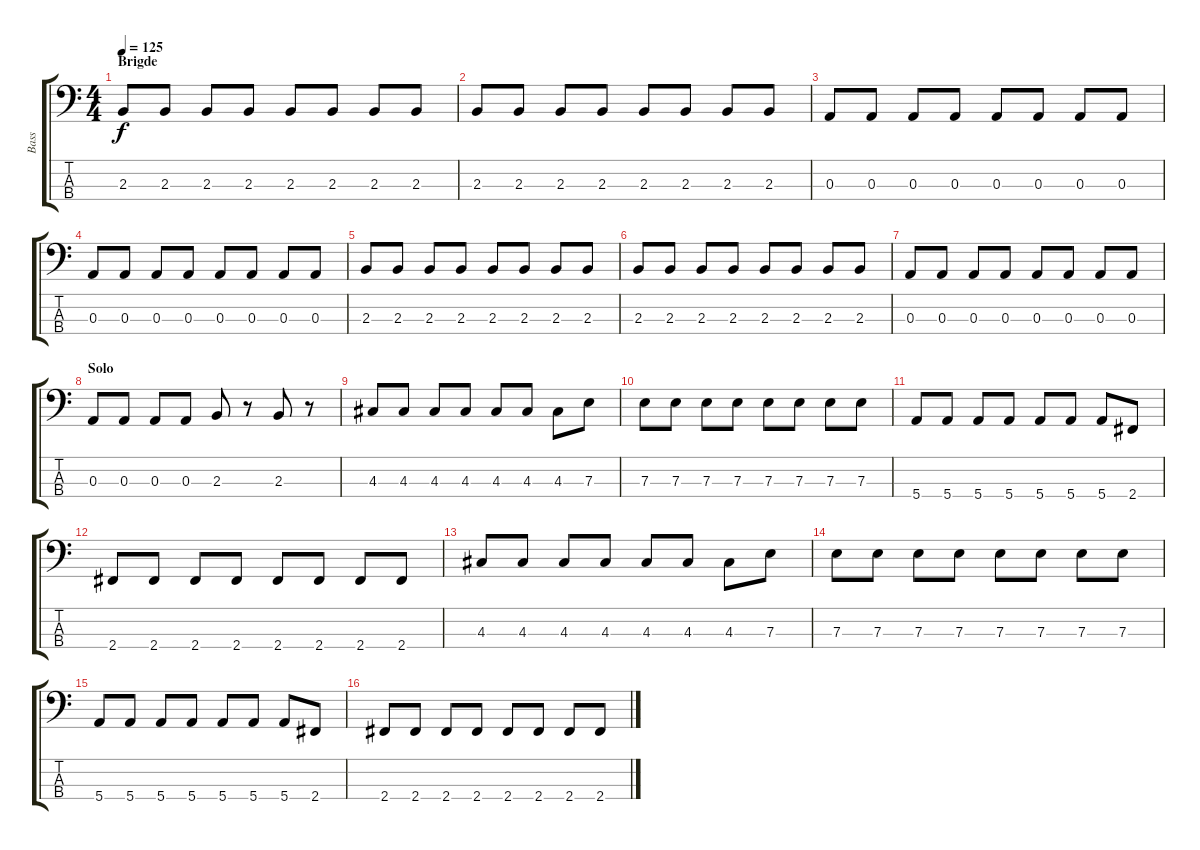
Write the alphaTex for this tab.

\track ("Bass" "Bass") {instrument electricbassfinger}
\staff {score tabs}
\tuning (G2 D2 A1 E1) {hide}
\ts (4 4)
\section ("" "Brigde")
\tempo 125
\clef f4
\ks c
2.3.8{dy f} 2.3.8 2.3.8 2.3.8 2.3.8 2.3.8 2.3.8 2.3.8 |
2.3.8 2.3.8 2.3.8 2.3.8 2.3.8 2.3.8 2.3.8 2.3.8 |
0.3.8 0.3.8 0.3.8 0.3.8 0.3.8 0.3.8 0.3.8 0.3.8 |
0.3.8 0.3.8 0.3.8 0.3.8 0.3.8 0.3.8 0.3.8 0.3.8 |
2.3.8 2.3.8 2.3.8 2.3.8 2.3.8 2.3.8 2.3.8 2.3.8 |
2.3.8 2.3.8 2.3.8 2.3.8 2.3.8 2.3.8 2.3.8 2.3.8 |
0.3.8 0.3.8 0.3.8 0.3.8 0.3.8 0.3.8 0.3.8 0.3.8 |
\section ("" "Solo")
0.3.8 0.3.8 0.3.8 0.3.8 2.3.8 r.8 2.3.8 r.8 |
4.3.8 4.3.8 4.3.8 4.3.8 4.3.8 4.3.8 4.3.8 7.3.8 |
7.3.8 7.3.8 7.3.8 7.3.8 7.3.8 7.3.8 7.3.8 7.3.8 |
5.4.8 5.4.8 5.4.8 5.4.8 5.4.8 5.4.8 5.4.8 2.4.8 |
2.4.8 2.4.8 2.4.8 2.4.8 2.4.8 2.4.8 2.4.8 2.4.8 |
4.3.8 4.3.8 4.3.8 4.3.8 4.3.8 4.3.8 4.3.8 7.3.8 |
7.3.8 7.3.8 7.3.8 7.3.8 7.3.8 7.3.8 7.3.8 7.3.8 |
5.4.8 5.4.8 5.4.8 5.4.8 5.4.8 5.4.8 5.4.8 2.4.8 |
2.4.8 2.4.8 2.4.8 2.4.8 2.4.8 2.4.8 2.4.8 2.4.8
